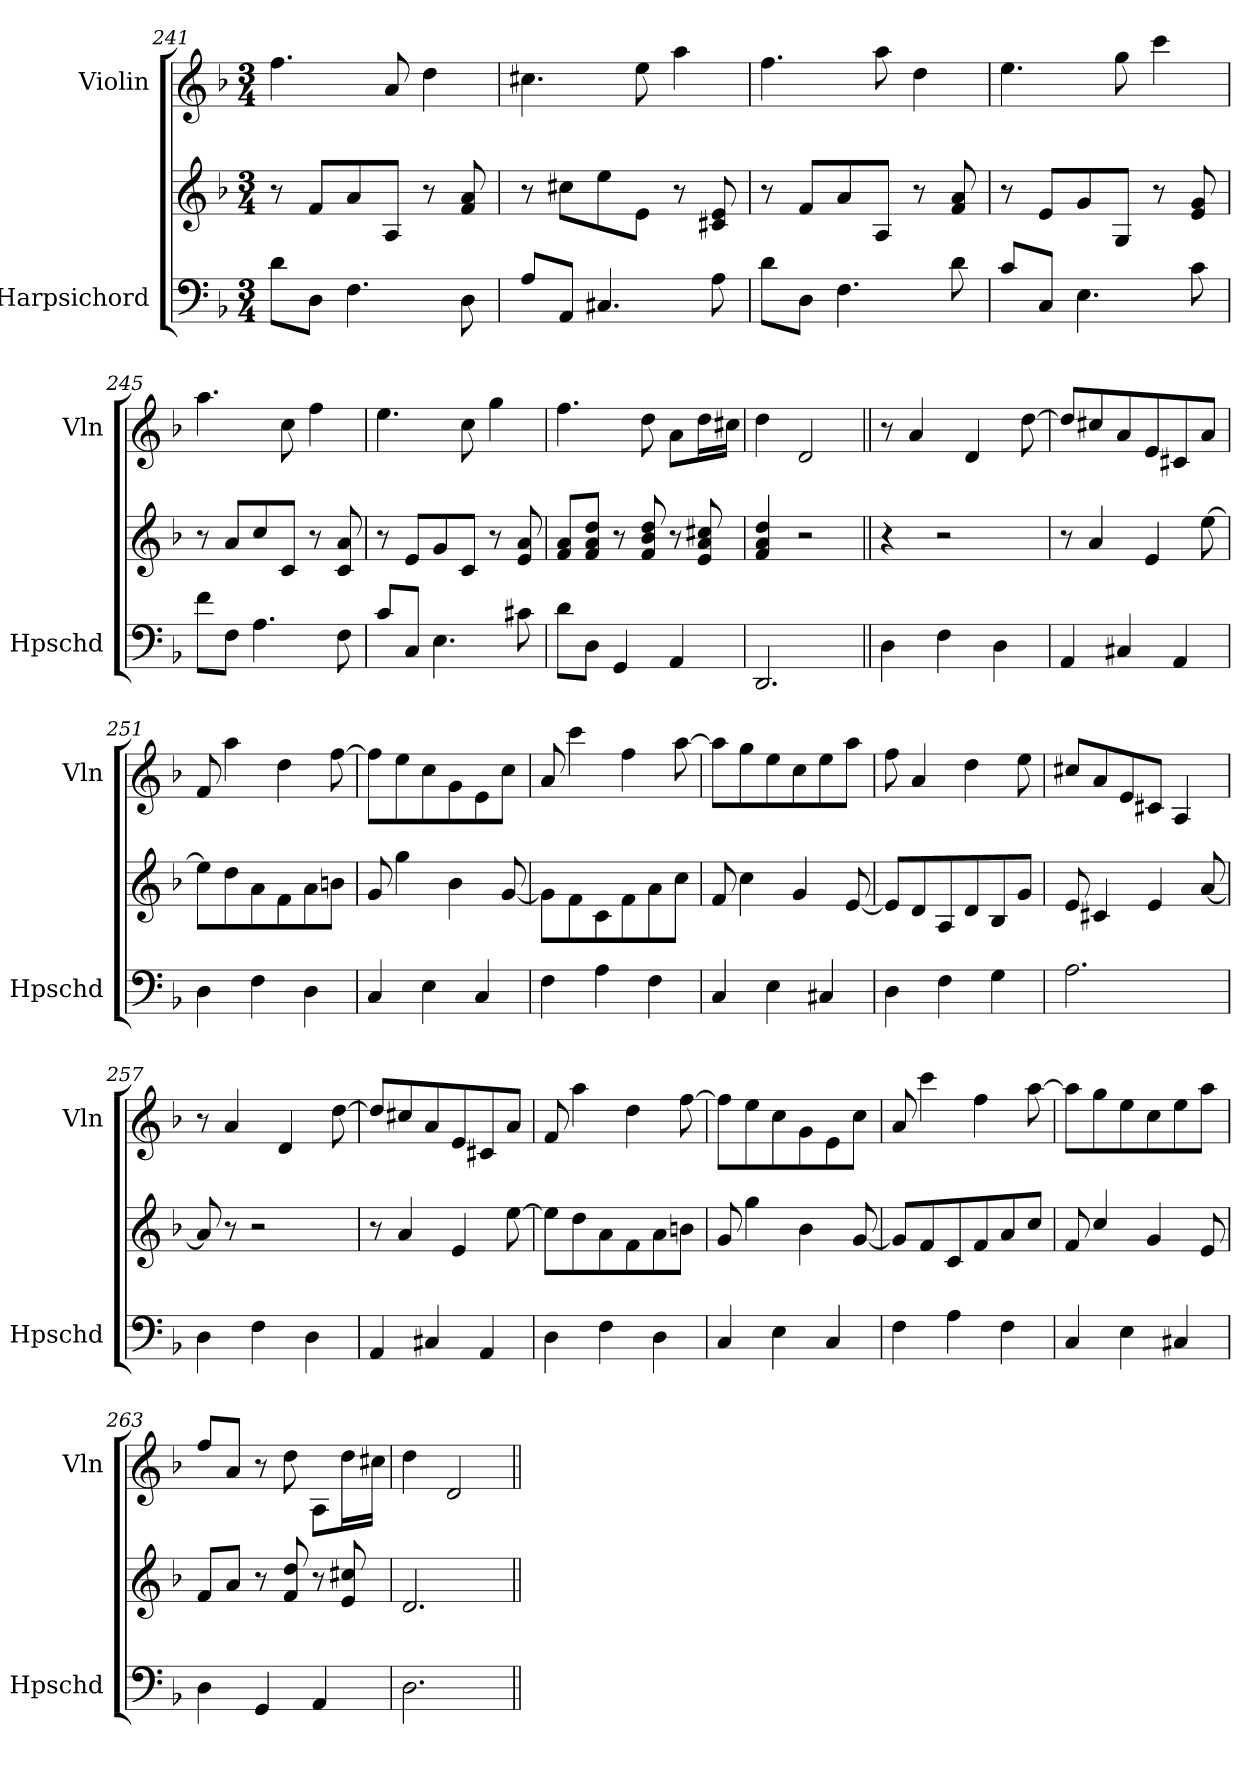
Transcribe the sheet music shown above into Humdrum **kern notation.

**kern	**kern	**kern
*part2	*part2	*part1
*staff3	*staff2	*staff1
*I"Harpsichord	*	*I"Violin
*I'Hpschd	*	*I'Vln
*clefF4	*clefG2	*clefG2
*k[b-]	*k[b-]	*k[b-]
*F:	*F:	*F:
*M3/4	*M3/4	*M3/4
=241	=241	=241
8d\L	8r	4.ff\
8D\J	8f/L	.
4.F\	8a/	.
.	8A/J	8a/
.	8r	4dd\
8D\	8f/ 8a/	.
!!LO:PB:g=z
=242	=242	=242
8A/L	8r	4.cc#X\
8AA/J	8cc#X\L	.
4.C#X/	8ee\	.
.	8e\J	8ee\
.	8r	4aa\
8A\	8c#X/ 8e/	.
!!LO:PB:g=z
=243	=243	=243
8d\L	8r	4.ff\
8D\J	8f/L	.
4.F\	8a/	.
.	8A/J	8aa\
.	8r	4dd\
8d\	8f/ 8a/	.
=244	=244	=244
8c/L	8r	4.ee\
8C/J	8e/L	.
4.E\	8g/	.
.	8G/J	8gg\
.	8r	4ccc\
8c\	8e/ 8g/	.
=245	=245	=245
8f\L	8r	4.aa\
8F\J	8a/L	.
4.A\	8cc/	.
.	8c/J	8cc\
.	8r	4ff\
8F\	8c/ 8a/	.
=246	=246	=246
8c/L	8r	4.ee\
8C/J	8e/L	.
4.E\	8g/	.
.	8c/J	8cc\
.	8r	4gg\
8c#X\	8e/ 8a/	.
=247	=247	=247
8d\L	8f/ 8a/L	4.ff\
8D\J	8f/ 8a/ 8dd/J	.
4GG/	8r	.
.	8f/ 8b-/ 8dd/	8dd\
4AA/	8r	8a\L
.	8e/ 8a/ 8cc#X/	16dd\L
.	.	16cc#X\JJ
!!LO:PB:g=z
=248	=248	=248
2.DD/	4f/ 4a/ 4dd/	4dd\
.	2r	2d/
=249||	=249||	=249||
4D\	4r	8r
.	.	4a/
4F\	2r	.
.	.	4d/
4D\	.	.
.	.	[8dd\
=250	=250	=250
4AA/	8r	8dd/L]
.	4a/	8cc#X/
4C#X/	.	8a/
.	4e/	8e/
4AA/	.	8c#X/
.	[8ee\	8a/J
=251	=251	=251
4D\	8ee\L]	8f/
.	8dd\	4aa\
4F\	8a\	.
.	8f\	4dd\
4D\	8a\	.
.	8bn\J	[8ff\
=252	=252	=252
4C/	8g/	8ff\L]
.	4gg\	8ee\
4E\	.	8cc\
.	4b-\	8g\
4C/	.	8e\
.	[8g/	8cc\J
=253	=253	=253
4F\	8g\L]	8a/
.	8f\	4ccc\
4A\	8c\	.
.	8f\	4ff\
4F\	8a\	.
.	8cc\J	[8aa\
!!LO:PB:g=z
=254	=254	=254
4C/	8f/	8aa\L]
.	4cc\	8gg\
4E\	.	8ee\
.	4g/	8cc\
4C#X/	.	8ee\
.	[8e/	8aa\J
=255	=255	=255
4D\	8e/L]	8ff\
.	8d/	4a/
4F\	8A/	.
.	8d/	4dd\
4G\	8B-/	.
.	8g/J	8ee\
!!LO:PB:g=z
=256	=256	=256
2.A\	8e/	8cc#X/L
.	4c#X/	8a/
.	.	8e/
.	4e/	8c#X/J
.	.	4A/
.	[8a/	.
=257	=257	=257
4D\	8a/]	8r
.	8r	4a/
4F\	2r	.
.	.	4d/
4D\	.	.
.	.	[8dd\
=258	=258	=258
4AA/	8r	8dd/L]
.	4a/	8cc#X/
4C#X/	.	8a/
.	4e/	8e/
4AA/	.	8c#X/
.	[8ee\	8a/J
=259	=259	=259
4D\	8ee\L]	8f/
.	8dd\	4aa\
4F\	8a\	.
.	8f\	4dd\
4D\	8a\	.
.	8bn\J	[8ff\
=260	=260	=260
4C/	8g/	8ff\L]
.	4gg\	8ee\
4E\	.	8cc\
.	4b-\	8g\
4C/	.	8e\
.	[8g/	8cc\J
!!LO:PB:g=z
=261	=261	=261
4F\	8g/L]	8a/
.	8f/	4ccc\
4A\	8c/	.
.	8f/	4ff\
4F\	8a/	.
.	8cc/J	[8aa\
=262	=262	=262
4C/	8f/	8aa\L]
.	4cc/	8gg\
4E\	.	8ee\
.	4g/	8cc\
4C#X/	.	8ee\
.	8e/	8aa\J
!!LO:PB:g=z
=263	=263	=263
4D\	8f/L	8ff/L
.	8a/J	8a/J
4GG/	8r	8r
.	8f/ 8dd/	8dd\
4AA/	8r	8A\L
.	8e/ 8cc#X/	16dd\L
.	.	16cc#X\JJ
=264	=264	=264
2.D\	2.d/	4dd\
.	.	2d/
=||	=||	=||
*-	*-	*-
